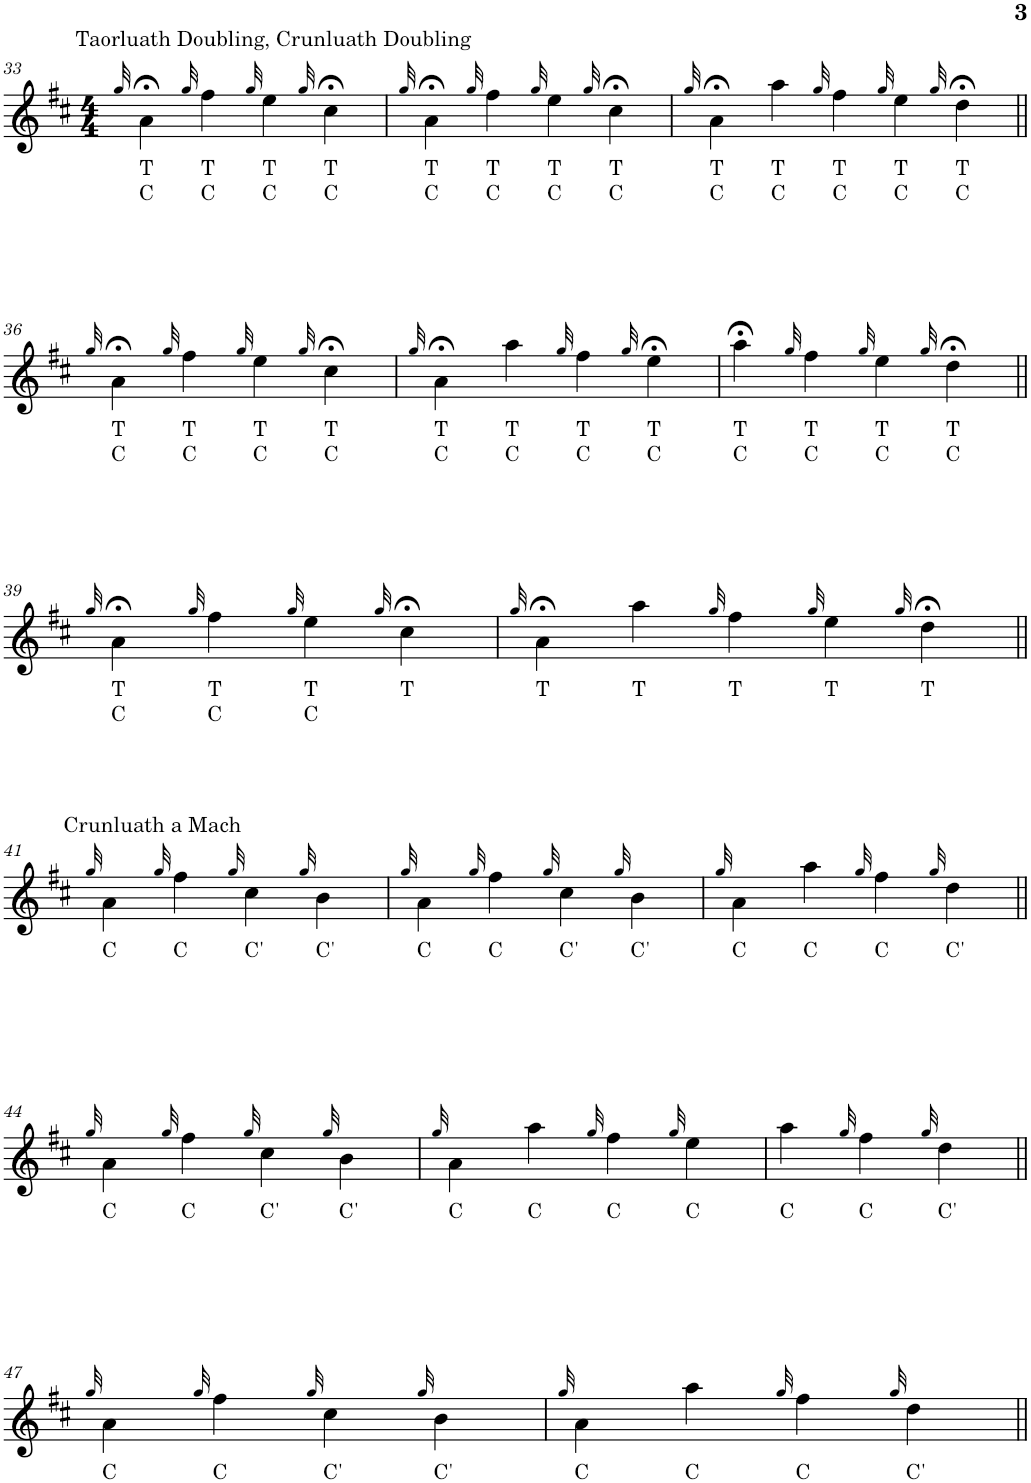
**kern	**text	**text
*part1	*part1	*part1
*staff1	*staff1	*staff1
*I"Piano	*	*
*I'Pno.	*	*
!!LO:PB:g=z
*clefG2	*	*
*k[f#c#]	*	*
*M4/4	*	*
=33	=33	=33
32qgg/	.	.
!LO:TX:a:t=Taorluath Doubling, Crunluath Doubling	!	!
!	!LO:LY:b	!LO:LY:b
4a;<\	T	C
32qgg/	.	.
!	!LO:LY:b	!LO:LY:b
4ff#\	T	C
32qgg/	.	.
!	!LO:LY:b	!LO:LY:b
4ee\	T	C
32qgg/	.	.
!	!LO:LY:b	!LO:LY:b
4cc#;<\	T	C
=34	=34	=34
32qgg/	.	.
!	!LO:LY:b	!LO:LY:b
4a;<\	T	C
32qgg/	.	.
!	!LO:LY:b	!LO:LY:b
4ff#\	T	C
32qgg/	.	.
!	!LO:LY:b	!LO:LY:b
4ee\	T	C
32qgg/	.	.
!	!LO:LY:b	!LO:LY:b
4cc#;<\	T	C
=35	=35	=35
32qgg/	.	.
!	!LO:LY:b	!LO:LY:b
4a;<\	T	C
!	!LO:LY:b	!LO:LY:b
4aa\	T	C
32qgg/	.	.
!	!LO:LY:b	!LO:LY:b
4ff#\	T	C
32qgg/	.	.
!	!LO:LY:b	!LO:LY:b
4ee\	T	C
32qgg/	.	.
!	!LO:LY:b	!LO:LY:b
4dd;<\	T	C
!!LO:LB:g=z
=36||	=36||	=36||
32qgg/	.	.
!	!LO:LY:b	!LO:LY:b
4a;<\	T	C
32qgg/	.	.
!	!LO:LY:b	!LO:LY:b
4ff#\	T	C
32qgg/	.	.
!	!LO:LY:b	!LO:LY:b
4ee\	T	C
32qgg/	.	.
!	!LO:LY:b	!LO:LY:b
4cc#;<\	T	C
=37	=37	=37
32qgg/	.	.
!	!LO:LY:b	!LO:LY:b
4a;<\	T	C
!	!LO:LY:b	!LO:LY:b
4aa\	T	C
32qgg/	.	.
!	!LO:LY:b	!LO:LY:b
4ff#\	T	C
32qgg/	.	.
!	!LO:LY:b	!LO:LY:b
4ee;<\	T	C
=38	=38	=38
!	!LO:LY:b	!LO:LY:b
4aa;<\	T	C
32qgg/	.	.
!	!LO:LY:b	!LO:LY:b
4ff#\	T	C
32qgg/	.	.
!	!LO:LY:b	!LO:LY:b
4ee\	T	C
32qgg/	.	.
!	!LO:LY:b	!LO:LY:b
4dd;<\	T	C
!!LO:LB:g=z
=39||	=39||	=39||
32qgg/	.	.
!	!LO:LY:b	!LO:LY:b
4a;<\	T	C
32qgg/	.	.
!	!LO:LY:b	!LO:LY:b
4ff#\	T	C
32qgg/	.	.
!	!LO:LY:b	!LO:LY:b
4ee\	T	C
32qgg/	.	.
!	!LO:LY:b	!
4cc#;<\	T	.
=40	=40	=40
32qgg/	.	.
!	!LO:LY:b	!
4a;<\	T	.
!	!LO:LY:b	!
4aa\	T	.
32qgg/	.	.
!	!LO:LY:b	!
4ff#\	T	.
32qgg/	.	.
!	!LO:LY:b	!
4ee\	T	.
32qgg/	.	.
!	!LO:LY:b	!
4dd;<\	T	.
!!LO:LB:g=z
=41||	=41||	=41||
32qgg/	.	.
!LO:TX:a:t=Crunluath a Mach	!	!
!	!LO:LY:b	!
4a\	C	.
32qgg/	.	.
!	!LO:LY:b	!
4ff#\	C	.
32qgg/	.	.
!	!LO:LY:b	!
4cc#\	C'	.
32qgg/	.	.
!	!LO:LY:b	!
4b\	C'	.
=42	=42	=42
32qgg/	.	.
!	!LO:LY:b	!
4a\	C	.
32qgg/	.	.
!	!LO:LY:b	!
4ff#\	C	.
32qgg/	.	.
!	!LO:LY:b	!
4cc#\	C'	.
32qgg/	.	.
!	!LO:LY:b	!
4b\	C'	.
=43	=43	=43
32qgg/	.	.
!	!LO:LY:b	!
4a\	C	.
!	!LO:LY:b	!
4aa\	C	.
32qgg/	.	.
!	!LO:LY:b	!
4ff#\	C	.
32qgg/	.	.
!	!LO:LY:b	!
4dd\	C'	.
!!LO:LB:g=z
=44||	=44||	=44||
32qgg/	.	.
!	!LO:LY:b	!
4a\	C	.
32qgg/	.	.
!	!LO:LY:b	!
4ff#\	C	.
32qgg/	.	.
!	!LO:LY:b	!
4cc#\	C'	.
32qgg/	.	.
!	!LO:LY:b	!
4b\	C'	.
=45	=45	=45
32qgg/	.	.
!	!LO:LY:b	!
4a\	C	.
!	!LO:LY:b	!
4aa\	C	.
32qgg/	.	.
!	!LO:LY:b	!
4ff#\	C	.
32qgg/	.	.
!	!LO:LY:b	!
4ee\	C	.
=46	=46	=46
!	!LO:LY:b	!
4aa\	C	.
32qgg/	.	.
!	!LO:LY:b	!
4ff#\	C	.
32qgg/	.	.
!	!LO:LY:b	!
4dd\	C'	.
!!LO:LB:g=z
=47||	=47||	=47||
32qgg/	.	.
!	!LO:LY:b	!
4a\	C	.
32qgg/	.	.
!	!LO:LY:b	!
4ff#\	C	.
32qgg/	.	.
!	!LO:LY:b	!
4cc#\	C'	.
32qgg/	.	.
!	!LO:LY:b	!
4b\	C'	.
=48	=48	=48
32qgg/	.	.
!	!LO:LY:b	!
4a\	C	.
!	!LO:LY:b	!
4aa\	C	.
32qgg/	.	.
!	!LO:LY:b	!
4ff#\	C	.
32qgg/	.	.
!	!LO:LY:b	!
4dd\	C'	.
=||	=||	=||
*-	*-	*-
